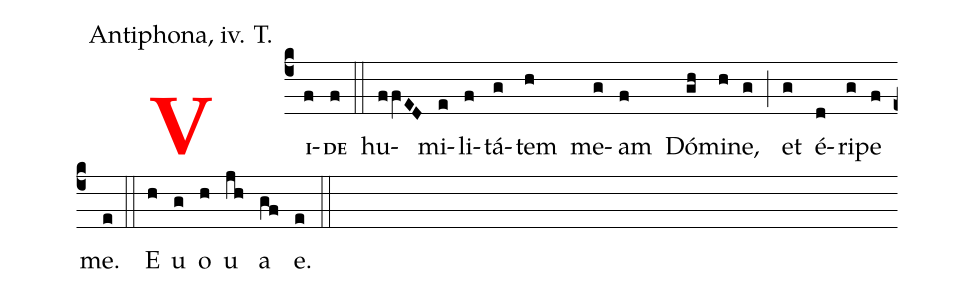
office-part: Antiphona, iv. T.;
%%
<v>\bf\textcolor{red}{V}</v><v>\bf\scriptsize{I}</v>(c4f)<v>\bf\scriptsize{DE}</v>(f) (::)
hu(ffVED)mi(e)li(f)tá(g)tem(h) me(g)am(f) Dó(gh)mi(h)ne,(g) (;) et(g) é(d)ri(g)pe(f) me.(e) (::) E(h) u(g) o(h) u(jh) a(gf) e.(e) (::)
